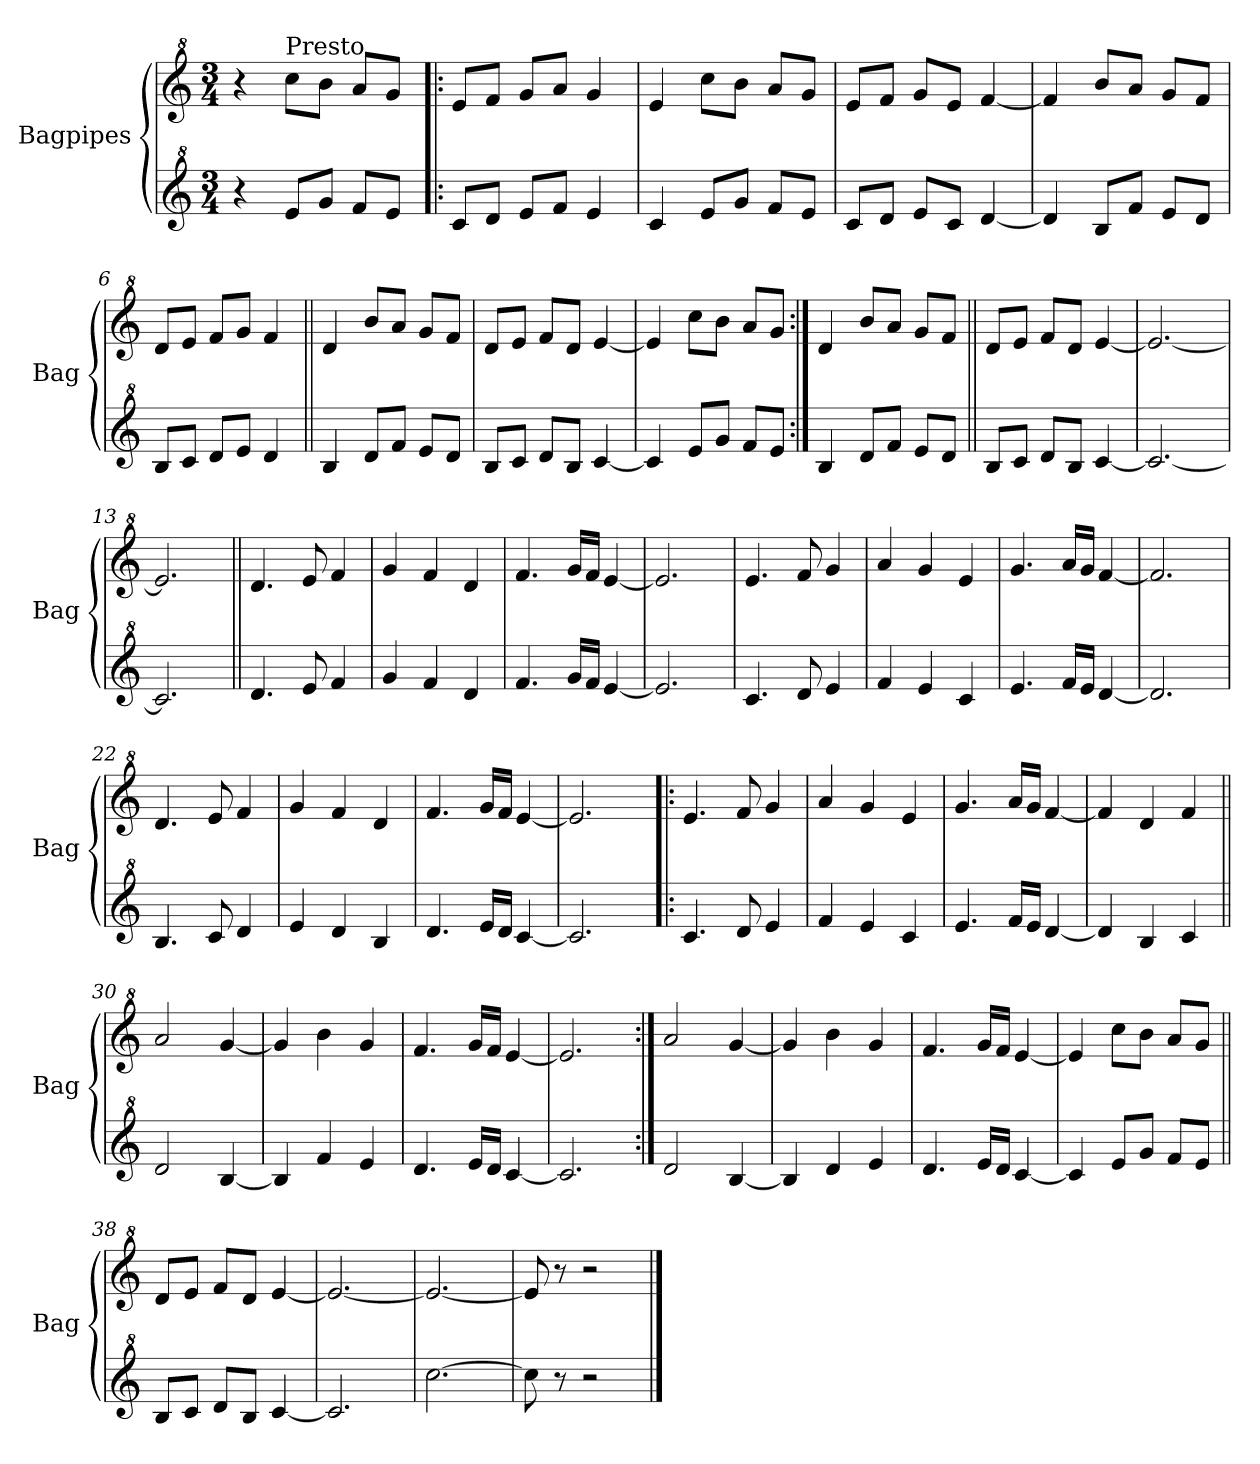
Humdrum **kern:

**kern	**kern
*part2	*part1
*staff2	*staff1
*I"Bagpipes	*I"Bagpipes
*I'Bag	*I'Bag
*clefG^2	*clefG^2
*k[]	*k[]
*C:	*C:
*M3/4	*M3/4
=1	=1
4r	4r
!	!LO:TX:a:t=Presto
8ee/L	8ccc\L
8gg/J	8bb\J
8ff/L	8aa/L
8ee/J	8gg/J
=2!|:	=2!|:
8cc/L	8ee/L
8dd/J	8ff/J
8ee/L	8gg/L
8ff/J	8aa/J
4ee/	4gg/
=3	=3
4cc/	4ee/
8ee/L	8ccc\L
8gg/J	8bb\J
8ff/L	8aa/L
8ee/J	8gg/J
=4	=4
8cc/L	8ee/L
8dd/J	8ff/J
8ee/L	8gg/L
8cc/J	8ee/J
[4dd/	[4ff/
=5	=5
4dd/]	4ff/]
8b/L	8bb/L
8ff/J	8aa/J
8ee/L	8gg/L
8dd/J	8ff/J
=6	=6
8b/L	8dd/L
8cc/J	8ee/J
8dd/L	8ff/L
8ee/J	8gg/J
4dd/	4ff/
=7||	=7||
4b/	4dd/
8dd/L	8bb/L
8ff/J	8aa/J
8ee/L	8gg/L
8dd/J	8ff/J
!!LO:LB:g=z
=8	=8
8b/L	8dd/L
8cc/J	8ee/J
8dd/L	8ff/L
8b/J	8dd/J
[4cc/	[4ee/
=9	=9
4cc/]	4ee/]
8ee/L	8ccc\L
8gg/J	8bb\J
8ff/L	8aa/L
8ee/J	8gg/J
=10:|!	=10:|!
4b/	4dd/
8dd/L	8bb/L
8ff/J	8aa/J
8ee/L	8gg/L
8dd/J	8ff/J
=11||	=11||
8b/L	8dd/L
8cc/J	8ee/J
8dd/L	8ff/L
8b/J	8dd/J
[4cc/	[4ee/
=12	=12
2.cc/_	2.ee/_
=13	=13
2.cc/]	2.ee/]
=14||	=14||
4.dd/	4.dd/
8ee/	8ee/
4ff/	4ff/
=15	=15
4gg/	4gg/
4ff/	4ff/
4dd/	4dd/
=16	=16
4.ff/	4.ff/
16gg/LL	16gg/LL
16ff/JJ	16ff/JJ
[4ee/	[4ee/
!!LO:LB:g=z
=17	=17
2.ee/]	2.ee/]
=18	=18
4.cc/	4.ee/
8dd/	8ff/
4ee/	4gg/
=19	=19
4ff/	4aa/
4ee/	4gg/
4cc/	4ee/
=20	=20
4.ee/	4.gg/
16ff/LL	16aa/LL
16ee/JJ	16gg/JJ
[4dd/	[4ff/
=21	=21
2.dd/]	2.ff/]
=22	=22
4.b/	4.dd/
8cc/	8ee/
4dd/	4ff/
=23	=23
4ee/	4gg/
4dd/	4ff/
4b/	4dd/
=24	=24
4.dd/	4.ff/
16ee/LL	16gg/LL
16dd/JJ	16ff/JJ
[4cc/	[4ee/
=25	=25
2.cc/]	2.ee/]
=26!|:	=26!|:
4.cc/	4.ee/
8dd/	8ff/
4ee/	4gg/
!!LO:LB:g=z
=27	=27
4ff/	4aa/
4ee/	4gg/
4cc/	4ee/
=28	=28
4.ee/	4.gg/
16ff/LL	16aa/LL
16ee/JJ	16gg/JJ
[4dd/	[4ff/
=29	=29
4dd/]	4ff/]
4b/	4dd/
4cc/	4ff/
=30||	=30||
2dd/	2aa/
[4b/	[4gg/
=31	=31
4b/]	4gg/]
4ff/	4bb\
4ee/	4gg/
=32	=32
4.dd/	4.ff/
16ee/LL	16gg/LL
16dd/JJ	16ff/JJ
[4cc/	[4ee/
=33	=33
2.cc/]	2.ee/]
=34:|!	=34:|!
2dd/	2aa/
[4b/	[4gg/
=35	=35
4b/]	4gg/]
4dd/	4bb\
4ee/	4gg/
=36	=36
4.dd/	4.ff/
16ee/LL	16gg/LL
16dd/JJ	16ff/JJ
[4cc/	[4ee/
!!LO:LB:g=z
=37	=37
4cc/]	4ee/]
8ee/L	8ccc\L
8gg/J	8bb\J
8ff/L	8aa/L
8ee/J	8gg/J
=38||	=38||
8b/L	8dd/L
8cc/J	8ee/J
8dd/L	8ff/L
8b/J	8dd/J
[4cc/	[4ee/
=39	=39
2.cc/]	2.ee/_
=40	=40
[2.ccc\	2.ee/_
=41	=41
8ccc\]	8ee/]
8r	8r
2r	2r
==	==
*-	*-
